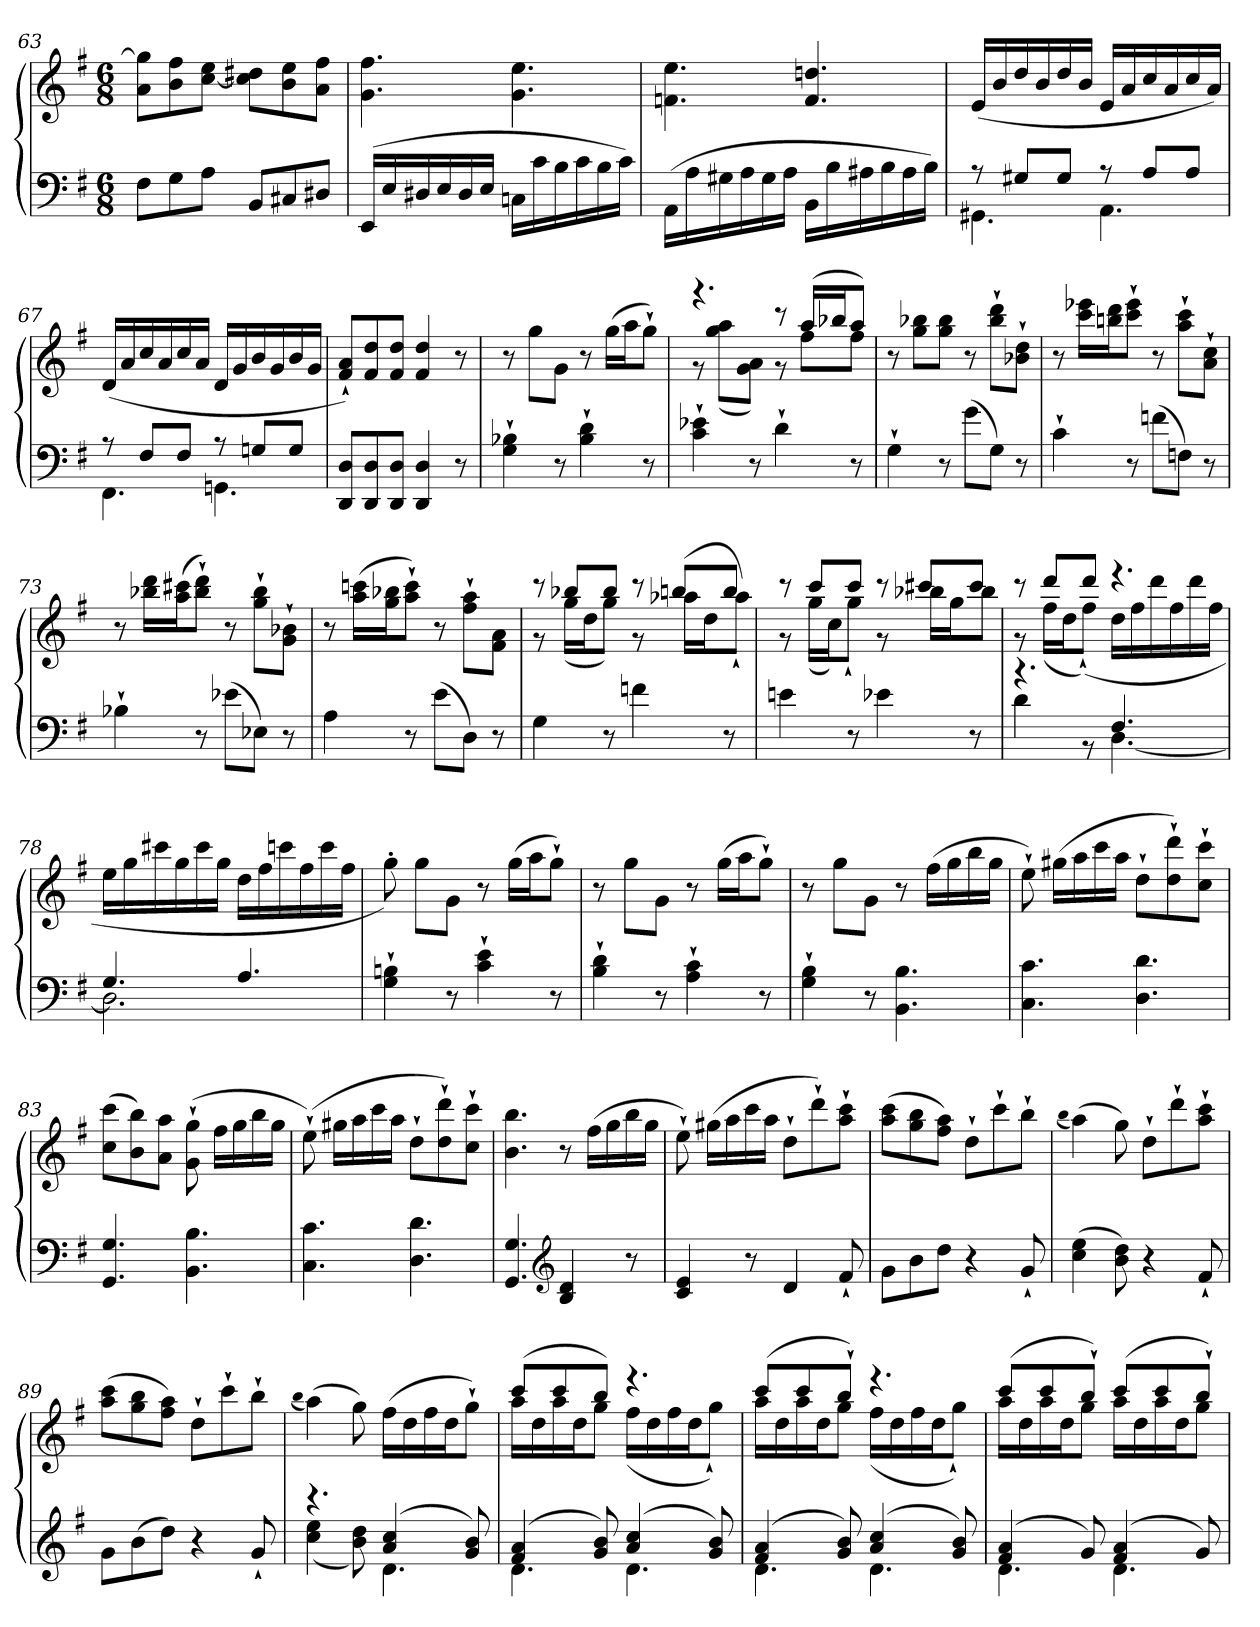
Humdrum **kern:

**kern	**kern
*part1	*part1
*staff2	*staff1
*clefF4	*clefG2
*k[f#]	*k[f#]
*G:	*G:
*M6/8	*M6/8
=63	=63
8F#\L	8a\ 8gg]\L
8G\	8b\ 8ff#\
8A\J	[8cc\ 8ee\J
8BB/L	8cc]\ 8dd#X\L
8C#X/	8b\ 8ee\
8D#X/J	8a\ 8ff#\J
=64	=64
(16EE/LL	4.g\ 4.ff#\
16E/	.
16D#X/	.
16E/	.
16D#/	.
16E/JJ	.
16Cn\LL	4.g\ 4.ee\
16c\	.
16B\	.
16c\	.
16B\	.
16c\JJ)	.
=65	=65
(16AA\LL	4.fn\ 4.ee\
16A\	.
16G#X\	.
16A\	.
16G#\	.
16A\JJ	.
16BB\LL	4.f/ 4.ddn/
16B\	.
16A#X\	.
16B\	.
16A#\	.
16B\JJ)	.
=66	=66
*^	*
8r	4.GG#X\	(16e/LL
.	.	16b/
8G#X/L	.	16dd/
.	.	16b/
8G#/J	.	16dd/
.	.	16b/JJ
8r	4.AA\	16e/LL
.	.	16a/
8A/L	.	16cc/
.	.	16a/
8A/J	.	16cc/
.	.	16a/JJ)
=67	=67	=67
8r	4.FF#\	(16d/LL
.	.	16a/
8F#/L	.	16cc/
.	.	16a/
8F#/J	.	16cc/
.	.	16a/JJ
8r	4.GGn\	16d/LL
.	.	16g/
8Gn/L	.	16b/
.	.	16g/
8G/J	.	16b/
.	.	16g/JJ
*v	*v	*
=68	=68
8DD/ 8D/L	8f#`/ 8a`/L)
8DD/ 8D/	8f#/ 8dd/
8DD/ 8D/J	8f#/ 8dd/J
4DD/ 4D/	4f#/ 4dd/
8r	8r
=69	=69
4G`\ 4B-X`\	8r
.	8gg\L
8r	8g\J
4B-`\ 4d`\	8r
.	(16gg\LL
.	16aa\J
8r	8gg`\J)
=70	=70
*	*^
4c`\ 4e-X`\	4.r	8r
.	.	(8gg\ 8aa\L
8r	.	8g\ 8a\J)
4d`\	8r	8r
.	(16aa/LL	8ff#\L
.	16bb-X/J	.
8r	8aa/J)	8ff#\J
*	*v	*v
=71	=71
4G`\	8r
.	8gg\ 8bb-X\L
8r	8gg\ 8bb-\J
(8g\L	8r
8G\J)	8bb-`\ 8ddd`\L
8r	8b-X`\ 8dd`\J
=72	=72
4c`\	8r
.	16ccc\ 16eee-X\LL
.	16bbn\ 16ddd\J
8r	8ccc`\ 8eee-`\J
(8fn\L	8r
8Fn\J)	8aa`\ 8ccc`\L
8r	8a`\ 8cc`\J
=73	=73
4B-X`\	8r
.	16bb-X\ 16ddd\LL
.	(16aa\ 16ccc#X\J
8r	8bb-`\ 8ddd`\J)
(8e-X\L	8r
8E-X\J)	8gg`\ 8bb-`\L
8r	8g`\ 8b-X`\J
=74	=74
4A\	8r
.	(16aa\ 16cccn\LL
.	16gg\ 16bb-X\J
8r	8aa`\ 8ccc`\J)
(8e\L	8r
8D\J)	8ff#`\ 8aa`\L
8r	8f#\ 8a\J
=75	=75
*	*^
4G\	8r	8r
.	8bb-X/L	(16gg\LL
.	.	16dd\J
8r	8bb-/J	8gg\J)
4fn\	8r	8r
.	(8bbn/L	16aa-X\LL
.	.	16dd\J
8r	8bb/J	8aa-`\J)
=76	=76	=76
4en\	8r	8r
.	8ccc/L	(16gg\LL
.	.	16cc\J)
8r	8ccc/J	8gg`\J
4e-X\	8r	8r
.	8ccc#X/L	16bb-X\LL
.	.	16gg\J
8r	8ccc#/J	8bb-\J
=77	=77	=77
*^	*	*
4.r	4d\	8r	8r
.	.	8ddd/L	(16ff#\LL
.	.	.	16dd\J
.	8r	8ddd/J	(8ff#`\J)
4.F#/	[4.D\	4.r	16dd\LL
.	.	.	16ff#\
.	.	.	16ddd\
.	.	.	16ff#\
.	.	.	16ddd\
.	.	.	16ff#\JJ
*	*	*v	*v
=78	=78	=78
4.G/	2.D\]	16ee\LL
.	.	16gg\
.	.	16ccc#X\
.	.	16gg\
.	.	16ccc#\
.	.	16gg\JJ
4.A/	.	16dd\LL
.	.	16ff#\
.	.	16cccn\
.	.	16ff#\
.	.	16ccc\
.	.	16ff#\JJ
*v	*v	*
=79	=79
4G`\ 4Bn`\	8gg'\)
.	8gg\L
8r	8g\J
4c`\ 4e`\	8r
.	(16gg\LL
.	16aa\J
8r	8gg`\J)
=80	=80
4B`\ 4d`\	8r
.	8gg\L
8r	8g\J
4A`\ 4c`\	8r
.	(16gg\LL
.	16aa\J
8r	8gg`\J)
=81	=81
4G`\ 4B`\	8r
.	8gg\L
8r	8g\J
4.BB\ 4.B\	8r
.	(16ff#\LL
.	16gg\
.	16bb\
.	16gg\JJ
=82	=82
4.C\ 4.c\	8ee`\)
.	(16gg#X\LL
.	16aa\
.	16ccc\
.	16aa\JJ
4.D\ 4.d\	8dd`\L
.	8dd`\ 8ddd`\)
.	8cc`\ 8ccc`\J
=83	=83
4.GG/ 4.G/	(8cc\ 8ccc\L
.	8b\ 8bb\)
.	8a\ 8aa\J
4.BB\ 4.B\	(8g`\ 8gg`\
.	16ff#\LL
.	16gg\
.	16bb\
.	16gg\JJ
=84	=84
4.C\ 4.c\	(8ee`\)
.	16gg#X\LL
.	16aa\
.	16ccc\
.	16aa\JJ
4.D\ 4.d\	8dd`\L
.	8dd`\ 8ddd`\)
.	8cc`\ 8ccc`\J
=85	=85
4.GG/ 4.G/	4.b\ 4.bb\
*clefG2	*
4B/ 4d/	8r
.	(16ff#\LL
.	16gg\
8r	16bb\
.	16gg\JJ
=86	=86
4c/ 4e/	8ee`\)
.	(16gg#X\LL
.	16aa\
8r	16ccc\
.	16aa\JJ
4d/	8dd`\L
.	8ddd`\)
8f#`/	8aa`\ 8ccc`\J
=87	=87
8g\L	(8aa\ 8ccc\L
8b\	8gg\ 8bb\
8dd\J	8ff#\ 8aa\J)
4r	8dd`\L
.	8ccc`\
8g`/	8bb`\J
=88	=88
.	(qbb
(4cc\ 4ee\	(4aa\)
8b\ 8dd\)	8gg\)
4r	8dd`\L
.	8ddd`\
8f#`/	8aa`\ 8ccc`\J
=89	=89
8g\L	(8aa\ 8ccc\L
(8b\	8gg\ 8bb\
8dd\J)	8ff#\ 8aa\J)
4r	8dd`\L
.	8ccc`\
8g`/	8bb`\J
=90	=90
.	(qbb
*^	*
4.r	(4cc\ 4ee\	(4aa\)
.	8b\ 8dd\)	8gg\)
(4a/ 4cc/	4.d\	(16ff#\LL
.	.	16dd\
.	.	16ff#\
.	.	16dd\J
8g/ 8b/)	.	8gg`\J)
=91	=91	=91
*	*	*^
(4f#/ 4a/	4.d\	(8ccc/L	16aa\LL
.	.	.	16dd\
.	.	8ccc/	16aa\
.	.	.	16dd\J
8g/ 8b/)	.	8bb/J)	8gg\J
(4a/ 4cc/	4.d\	4.r	(16ff#\LL
.	.	.	16dd\
.	.	.	16ff#\
.	.	.	16dd\J
8g/ 8b/)	.	.	8gg`\J)
=92	=92	=92	=92
(4f#/ 4a/	4.d\	(8ccc/L	16aa\LL
.	.	.	16dd\
.	.	8ccc/	16aa\
.	.	.	16dd\J
8g/ 8b/)	.	8bb`/J)	8gg\J
(4a/ 4cc/	4.d\	4.r	(16ff#\LL
.	.	.	16dd\
.	.	.	16ff#\
.	.	.	16dd\J
8g/ 8b/)	.	.	8gg`\J)
=93	=93	=93	=93
(4f#/ 4a/	4.d\	(8ccc/L	16aa\LL
.	.	.	16dd\
.	.	8ccc/	16aa\
.	.	.	16dd\J
8g/)	.	8bb`/J)	8gg\J
(4f#/ 4a/	4.d\	(8ccc/L	16aa\LL
.	.	.	16dd\
.	.	8ccc/	16aa\
.	.	.	16dd\J
8g/)	.	8bb`/J)	8gg\J
*v	*v	*	*
*	*v	*v
=	=
*-	*-
